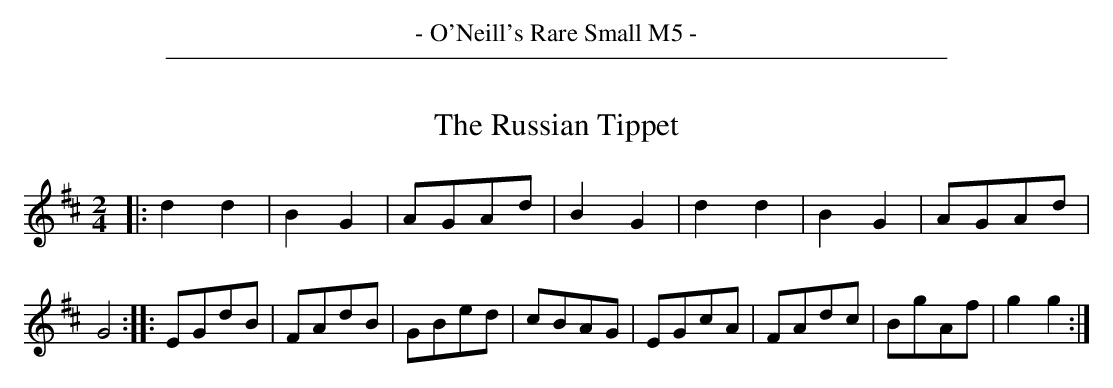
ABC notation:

X:1
T: The Russian Tippet
M: 2/4
L: 1/8
K: D	% G lydian?
|:\
d2d2 | B2G2 | AGAd | B2G2 | d2d2 | B2G2 | AGAd | G4 ::\
EGdB | FAdB | GBed | cBAG | EGcA | FAdc | BgAf | g2g2 :|
